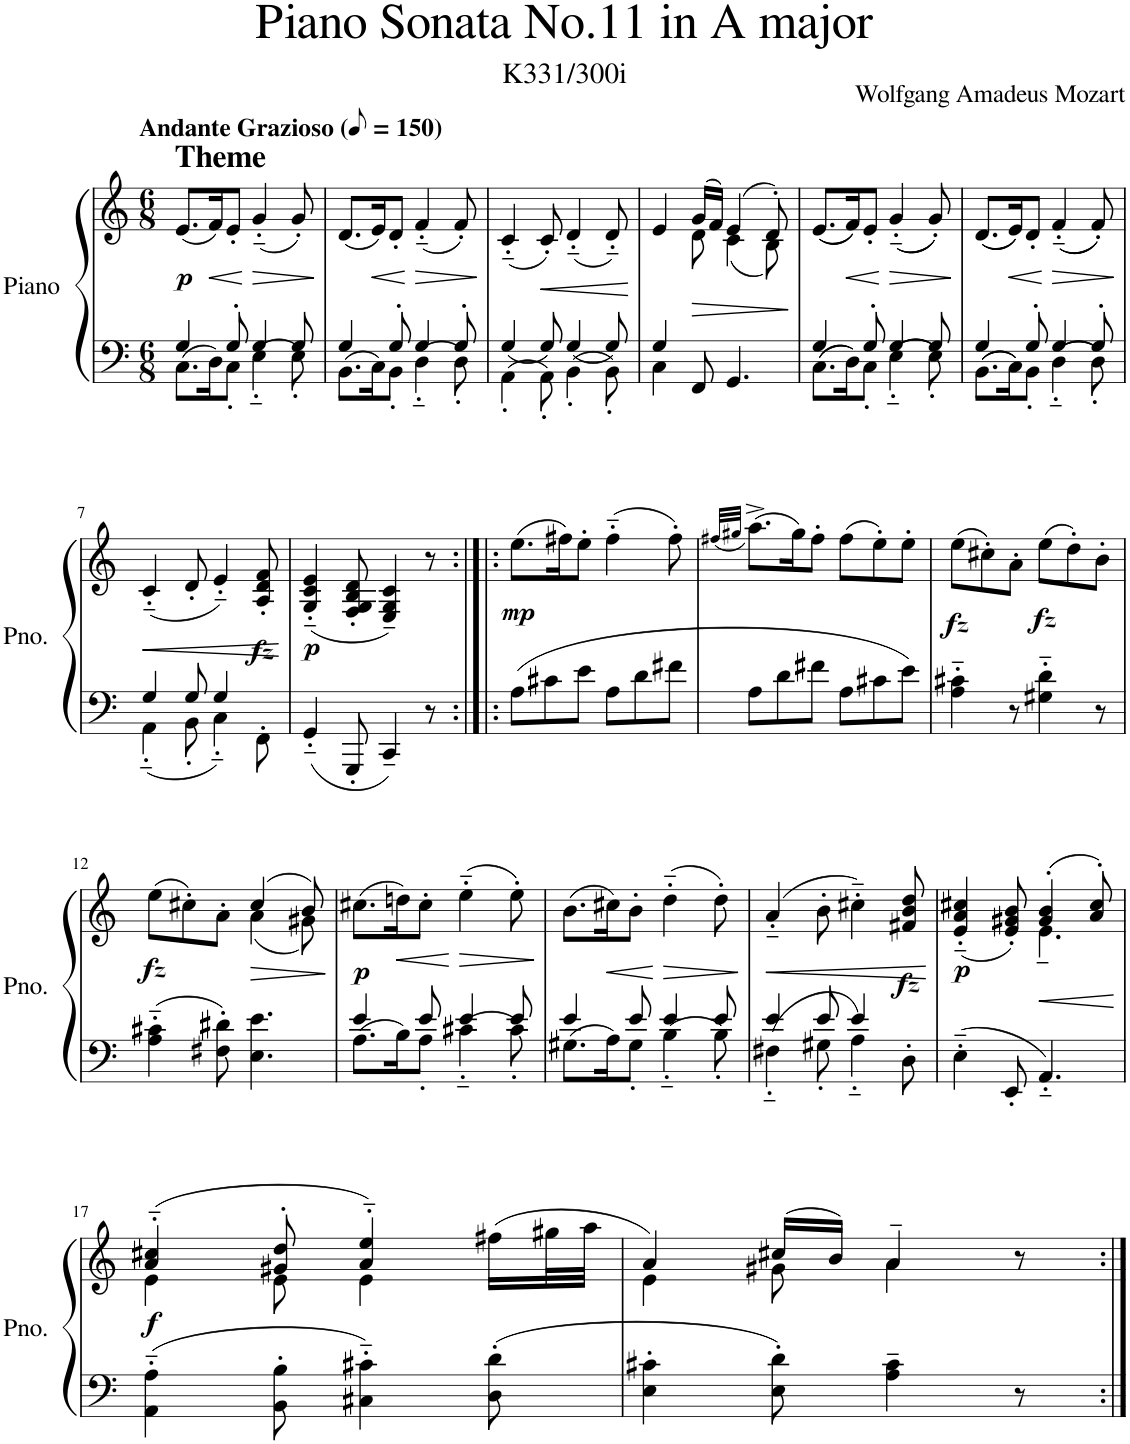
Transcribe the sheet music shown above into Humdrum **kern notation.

**kern	**kern	**dynam
*part1	*part1	*part1
*staff2	*staff1	*staff1/2
*I"Piano	*	*
*I'Pno.	*	*
*clefF4	*clefG2	*
*k[]	*k[]	*
*M6/8	*M6/8	*
*MM75	*MM75	*
=1	=1	=1
*^	*	*
!	!	!LO:TX:a:B:t=Andante Grazioso	!
!	!	!LO:TX:a:B:t=Theme	!
!	!	!	!LO:DY:b
8.C\L	4G/	(8.e/L	p
!	!	!	!LO:HP:b
16D\K	.	16f/K)	<
8C'\J	8G'/	8e'/J	.
!	!	!	!LO:HP:n=1:b
4E'~\	4G/	(4g'~/	[ >
8E'\	8G/	8g'/)	.
*v	*v	*	*
.	.	]
=2	=2	=2
*^	*	*
8.BB\L	4G/	(8.d/L	.
!	!	!	!LO:HP:b
16C\K	.	16e/K)	<
8BB'\J	8G'>/	8d'/J	.
!	!	!	!LO:HP:n=1:b
4D'~\	4G/	(4f'~/	[ >
8D'\	8G'/	8f'/)	.
*v	*v	*	*
.	.	]
=3	=3	=3
*^	*	*
4AA'\	4G/	(4c'~/	.
!	!	!	!LO:HP:b
8AA'\	8G/	8c'/)	<
4BB'\	4G/	(4d'~/	.
8BB'\	8G/	8d'~/)	.
*v	*v	*	*
.	.	[
=4	=4	=4
*^	*^	*
4C\	4G/	4e/	4ryy	.
!	!	!	!	!LO:HP:b
8FF/	2ryy	(16g/LL	8d\	>
.	.	16f/JJ)	.	.
4.GG/	.	(4e/	(4c\	.
.	.	8d'/)	8B\)	.
*v	*v	*	*	*
*	*v	*v	*
.	.	]
=5	=5	=5
*^	*	*
8.C\L	4G/	((8.e/L	.
!	!	!	!LO:HP:b
16D\K	.	16f/K))	<
8C'\J	8G'/	8e'/J	.
!	!	!	!LO:HP:n=1:b
4E'~\	4G/	((4g'~/	[ >
8E'\	8G/	8g'/))	.
*v	*v	*	*
.	.	]
=6	=6	=6
*^	*	*
8.BB\L	4G/	((8.d/L	.
!	!	!	!LO:HP:b
16C\K	.	16e/K))	<
8BB'\J	8G'/	8d'/J	.
!	!	!	!LO:HP:n=1:b
4D'~\	4G/	((4f'~/	[ >
8D'\	8G'/	8f'/))	.
*v	*v	*	*
.	.	]
!!LO:LB:g=z
=7	=7	=7
*^	*	*
!	!	!	!LO:HP:b
4G/	4AA'~\	(4c'~/	<
8G/	8BB'\	8d'/	.
4G/	4C'~\	4e'~/)	.
!	!	!	!LO:DY:b
8FF'\	8ryy	8A/' 8d/' 8f/'	fz
*v	*v	*	*
.	.	[
=8	=8	=8
!	!	!LO:DY:b
4GG'~/	(4G/'~ 4c/'~ 4e/'~	p
8GGG'/	8F/' 8G/' 8B/' 8d/'	.
4CC~/	4E/~ 4G/~ 4c/~)	.
8r	8r	.
=9:|!|:	=9:|!|:	=9:|!|:
!	!	!LO:DY:b
8A\L	(8.ee\L	mp
8c#X\	.	.
.	16ff#X\K)	.
8e\J	8ee'\J	.
8A\L	(4ff#'~\	.
8d\	.	.
8f#X\J	8ff#'\)	.
=10	=10	=10
.	(32qff#X/LLL	.
.	32qgg#X/JJJ	.
8A\L	(8.aa^\L)	.
8d\	.	.
.	16gg#\K)	.
8f#X\J	8ff#'\J	.
8A\L	(8ff#\L	.
8c#X\	8ee'\)	.
8e\J	8ee'\J	.
=11	=11	=11
!	!	!LO:DY:b
4A\'~ 4c#X\'~	(8ee\L	fz
.	8cc#X'\)	.
8r	8a'\J	.
!	!	!LO:DY:b
4G#X\'~ 4d\'~	(8ee\L	fz
.	8dd'\)	.
8r	8b'\J	.
!!LO:LB:g=z
=12	=12	=12
*	*^	*
!	!	!	!LO:DY:b
4A\'~ 4c#X\'~	(>8ee\L	4.ryy	fz
.	8cc#X'>\)	.	.
8F#X\' 8d#X\'	8a'>\J	.	.
!	!	!	!LO:HP:b
4.E\ 4.e\	(4cc#/	(4a\	>
.	8b/)	8g#X\)	.
*	*v	*v	*
.	.	]
=13	=13	=13
*^	*	*
!	!	!	!LO:DY:b
8.A\L	4e/	(8.cc#X\L	p
!	!	!	!LO:HP:b
16B\K	.	16ddn\K)	<
8A'\J	8e/	8cc#'\J	.
!	!	!	!LO:HP:n=1:b
4c#X'~\	4e/	(4ee'~\	[ >
8c#'\	8e/	8ee'\)	.
*v	*v	*	*
.	.	]
=14	=14	=14
*^	*	*
8.G#X\L	4e/	(8.b\L	.
!	!	!	!LO:HP:b
16A\K	.	16cc#X\K)	<
8G#'\J	8e/	8b'\J	.
!	!	!	!LO:HP:n=1:b
4B'~\	4e/	(4dd'~\	[ >
8B'\	8e/	8dd'\)	.
*v	*v	*	*
.	.	]
=15	=15	=15
*^	*	*
!	!	!	!LO:HP:b
4F#X'~\	4e/	(4a'~/	<
8G#X'\	8e/	8b'\	.
4A'~\	4e/	4cc#X'~\)	.
!	!	!	!LO:DY:b
8D'>\	8ryy	8f#X/ 8b/ 8dd/	fz
*v	*v	*	*
.	.	[
=16	=16	=16
*	*^	*
!	!	!	!LO:DY:b
4E'~\	(<4e/'~ 4a/'~ 4cc#X/'~	4.ryy	p
8EE'/	8e/'< 8g#X/'< 8b/'<)	.	.
!	!	!	!LO:HP:b
4.AA'~/	(4g#/' 4b/'	4.e~\	<
.	8a/'> 8cc#/'>)	.	.
*	*v	*v	*
.	.	[
!!LO:LB:g=z
=17	=17	=17
*	*^	*
!	!	!	!LO:DY:b
4AA\'~ 4A\'~	(4a/'~ 4cc#X/'~	4e\	f
8BB\' 8B\'	8g#X/' 8dd/'	8e\	.
4C#X\'~ 4c#X\'~	4a/'~ 4ee/'~)	4e\	.
8D\' 8d\'	(>16ff#X\LL	8ryy	.
.	32gg#X\L	.	.
.	32aa\JJJ	.	.
=18	=18	=18	=18
4E\' 4c#X\'	4a/)	4e\	.
8E\' 8d\'	(16cc#X/LL	8g#X\	.
.	16b/JJ)	.	.
4A\~ 4c#\~	4a~/	4a\	.
8r	8r	8ryy	.
*	*v	*v	*
=:|!	=:|!	=:|!
*-	*-	*-
